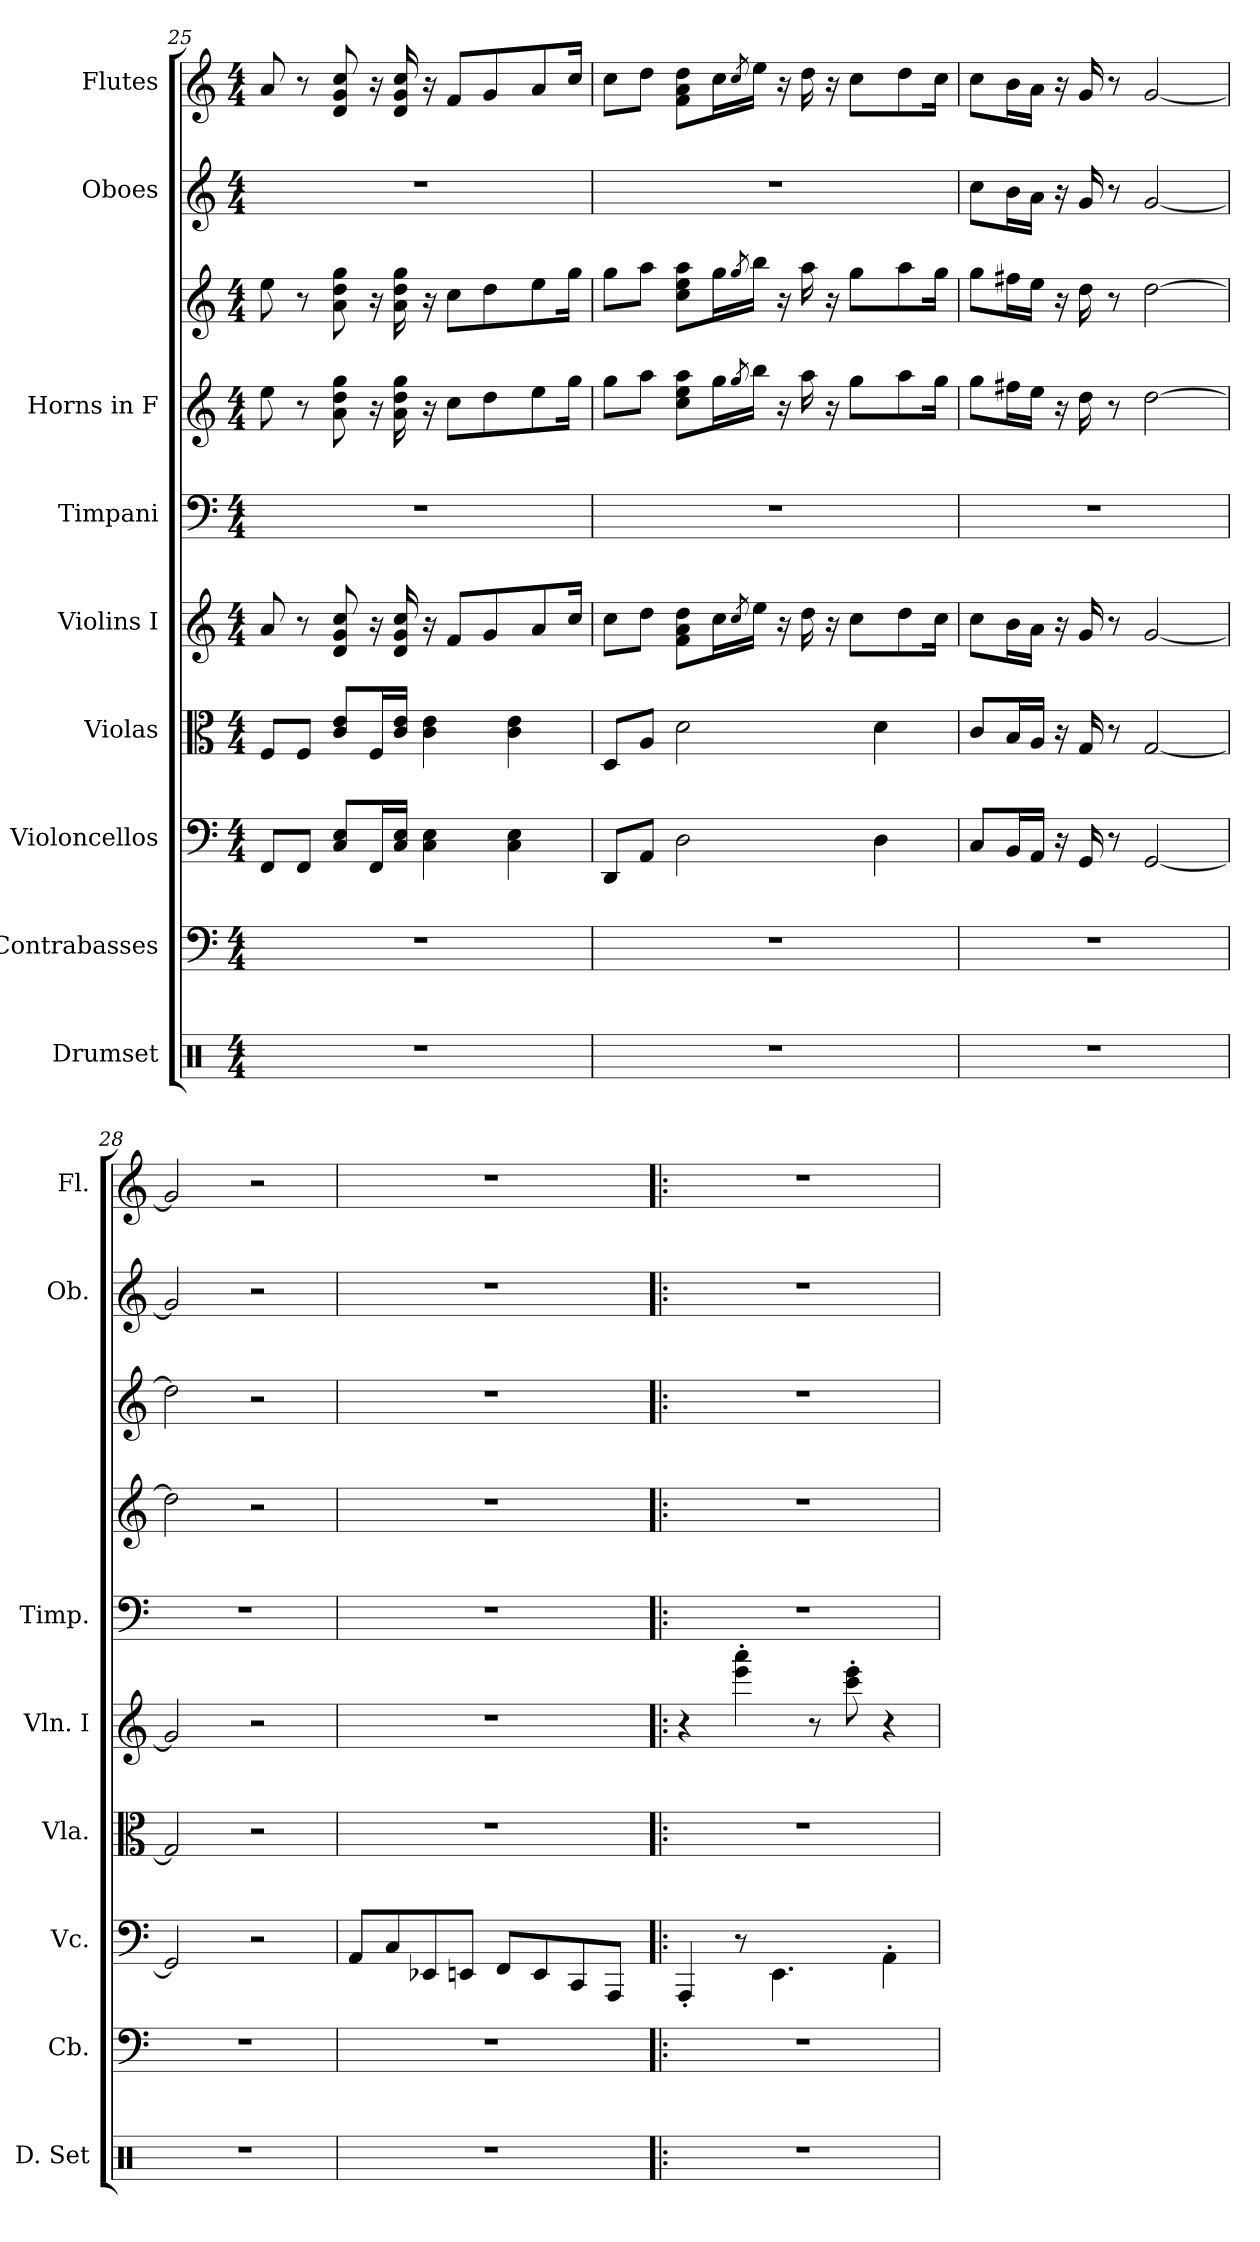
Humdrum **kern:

**kern	**kern	**kern	**kern	**kern	**kern	**kern	**kern	**kern	**kern
*part9	*part8	*part7	*part6	*part5	*part4	*part3	*part3	*part2	*part1
*staff10	*staff9	*staff8	*staff7	*staff6	*staff5	*staff4	*staff3	*staff2	*staff1
*I"Drumset	*I"Contrabasses	*I"Violoncellos	*I"Violas	*I"Violins I	*I"Timpani	*I"Horns in F	*	*I"Oboes	*I"Flutes
*I'D. Set	*I'Cb.	*I'Vc.	*I'Vla.	*I'Vln. I	*I'Timp.	*	*	*I'Ob.	*I'Fl.
!!LO:PB:g=z
*clefX	*clefF4	*clefF4	*clefC3	*clefG2	*clefF4	*clefG2	*clefG2	*clefG2	*clefG2
*	*ITrd7c12	*	*	*	*	*ITrd4c7	*ITrd4c7	*	*
*k[]	*k[]	*k[]	*k[]	*k[]	*k[]	*k[b-]	*k[b-]	*k[]	*k[]
*M4/4	*M4/4	*M4/4	*M4/4	*M4/4	*M4/4	*M4/4	*M4/4	*M4/4	*M4/4
=25	=25	=25	=25	=25	=25	=25	=25	=25	=25
1r	1r	8FF/L	8F/L	8a/	1r	8a\	8a\	1r	8a/
.	.	8FF/J	8F/J	8r	.	8r	8r	.	8r
.	.	8C/ 8E/L	8c/ 8e/L	8d/ 8g/ 8cc/	.	8d\ 8g\ 8cc\	8d\ 8g\ 8cc\	.	8d/ 8g/ 8cc/
.	.	16FF/L	16F/L	16r	.	16r	16r	.	16r
.	.	16C/ 16E/JJ	16c/ 16e/JJ	16d/ 16g/ 16cc/	.	16d\ 16g\ 16cc\	16d\ 16g\ 16cc\	.	16d/ 16g/ 16cc/
.	.	4C\ 4E\	4c\ 4e\	16r	.	16r	16r	.	16r
.	.	.	.	8f/L	.	8f\L	8f\L	.	8f/L
.	.	.	.	8g/	.	8g\	8g\	.	8g/
.	.	4C\ 4E\	4c\ 4e\	.	.	.	.	.	.
.	.	.	.	8a/	.	8a\	8a\	.	8a/
.	.	.	.	16cc/Jk	.	16cc\Jk	16cc\Jk	.	16cc/Jk
=26	=26	=26	=26	=26	=26	=26	=26	=26	=26
1r	1r	8DD/L	8D/L	8cc\L	1r	8cc\L	8cc\L	1r	8cc\L
.	.	8AA/J	8A/J	8dd\J	.	8dd\J	8dd\J	.	8dd\J
.	.	2D\	2d\	8f\ 8a\ 8dd\L	.	8f\ 8a\ 8dd\L	8f\ 8a\ 8dd\L	.	8f\ 8a\ 8dd\L
.	.	.	.	16cc\L	.	16cc\L	16cc\L	.	16cc\L
.	.	.	.	8qcc/	.	8qcc/	8qcc/	.	8qcc/
.	.	.	.	16ee\JJ	.	16ee\JJ	16ee\JJ	.	16ee\JJ
.	.	.	.	16r	.	16r	16r	.	16r
.	.	.	.	16dd\	.	16dd\	16dd\	.	16dd\
.	.	.	.	16r	.	16r	16r	.	16r
.	.	.	.	8cc\L	.	8cc\L	8cc\L	.	8cc\L
.	.	4D\	4d\	.	.	.	.	.	.
.	.	.	.	8dd\	.	8dd\	8dd\	.	8dd\
.	.	.	.	16cc\Jk	.	16cc\Jk	16cc\Jk	.	16cc\Jk
=27	=27	=27	=27	=27	=27	=27	=27	=27	=27
1r	1r	8C/L	8c/L	8cc\L	1r	8cc\L	8cc\L	8cc\L	8cc\L
.	.	16BB/L	16B/L	16b\L	.	16bn\L	16bn\L	16b\L	16b\L
.	.	16AA/JJ	16A/JJ	16a\JJ	.	16a\JJ	16a\JJ	16a\JJ	16a\JJ
.	.	16r	16r	16r	.	16r	16r	16r	16r
.	.	16GG/	16G/	16g/	.	16g\	16g\	16g/	16g/
.	.	8r	8r	8r	.	8r	8r	8r	8r
.	.	[2GG/	[2G/	[2g/	.	[2g\	[2g\	[2g/	[2g/
=28	=28	=28	=28	=28	=28	=28	=28	=28	=28
1r	1r	2GG/]	2G/]	2g/]	1r	2g\]	2g\]	2g/]	2g/]
.	.	2r	2r	2r	.	2r	2r	2r	2r
!!LO:PB:g=z
=29	=29	=29	=29	=29	=29	=29	=29	=29	=29
*	*	*	*	*	*	*	*	*	*MM120
1r	1r	8AA/L	1r	1r	1r	1r	1r	1r	1r
.	.	8C/	.	.	.	.	.	.	.
.	.	8EE-X/	.	.	.	.	.	.	.
.	.	8EEn/J	.	.	.	.	.	.	.
.	.	8FF/L	.	.	.	.	.	.	.
.	.	8EE/	.	.	.	.	.	.	.
.	.	8CC/	.	.	.	.	.	.	.
.	.	8AAA/J	.	.	.	.	.	.	.
=30!|:	=30!|:	=30!|:	=30!|:	=30!|:	=30!|:	=30!|:	=30!|:	=30!|:	=30!|:
1r	1r	4AAA'/	1r	4r	1r	1r	1r	1r	1r
.	.	8r	.	4eee\' 4aaa\'	.	.	.	.	.
.	.	4.EE\	.	.	.	.	.	.	.
.	.	.	.	8r	.	.	.	.	.
.	.	.	.	8ccc\' 8eee\'	.	.	.	.	.
.	.	4AA'\	.	4r	.	.	.	.	.
=	=	=	=	=	=	=	=	=	=
*-	*-	*-	*-	*-	*-	*-	*-	*-	*-
